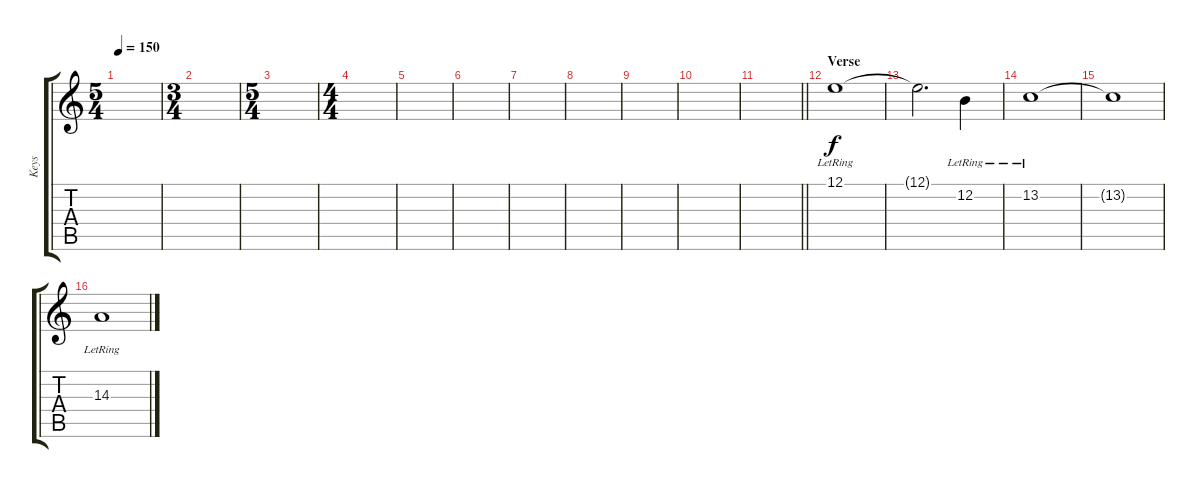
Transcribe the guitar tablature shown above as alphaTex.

\track ("Keys" "Keys") {instrument acousticgrandpiano}
\staff {score tabs}
\tuning (E4 B3 G3 D3 A2 E2) {hide}
\ts (5 4)
\tempo 150
\clef g2
\ks c
|
\ts (3 4)
|
\ts (5 4)
|
\ts (4 4)
|
|
|
|
|
|
|
\barLineRight lightlight
|
\section ("" "Verse")
12.1{lr}.1 |
12.1{t}.2{d} 12.2{lr}.4 |
13.2{lr}.1 |
13.2{t}.1 |
14.3{lr}.1
